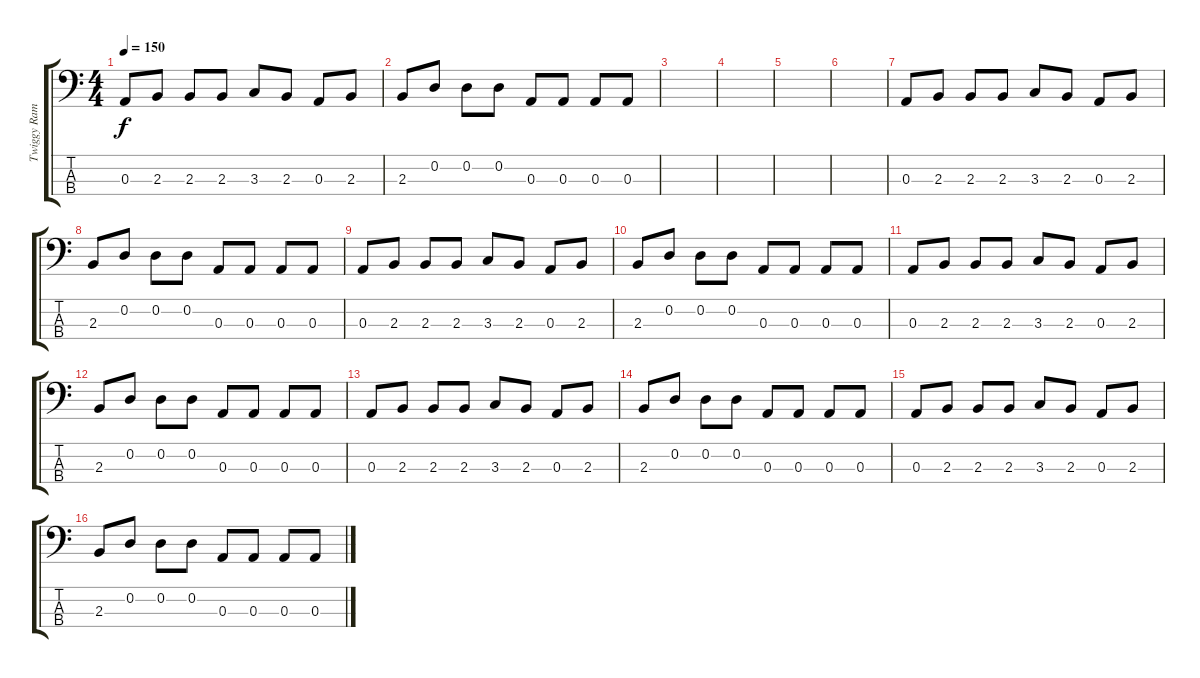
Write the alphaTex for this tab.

\track ("Twiggy Ramirez" "Twiggy Ram") {instrument synthbass2}
\staff {score tabs}
\tuning (G2 D2 A1 E1) {hide}
\ts (4 4)
\tempo 150
\clef f4
\ks c
0.3.8{dy f} 2.3.8 2.3.8 2.3.8 3.3.8 2.3.8 0.3.8 2.3.8 |
2.3.8 0.2.8 0.2.8 0.2.8 0.3.8 0.3.8 0.3.8 0.3.8 |
|
|
|
|
0.3.8 2.3.8 2.3.8 2.3.8 3.3.8 2.3.8 0.3.8 2.3.8 |
2.3.8 0.2.8 0.2.8 0.2.8 0.3.8 0.3.8 0.3.8 0.3.8 |
0.3.8 2.3.8 2.3.8 2.3.8 3.3.8 2.3.8 0.3.8 2.3.8 |
2.3.8 0.2.8 0.2.8 0.2.8 0.3.8 0.3.8 0.3.8 0.3.8 |
0.3.8 2.3.8 2.3.8 2.3.8 3.3.8 2.3.8 0.3.8 2.3.8 |
2.3.8 0.2.8 0.2.8 0.2.8 0.3.8 0.3.8 0.3.8 0.3.8 |
0.3.8 2.3.8 2.3.8 2.3.8 3.3.8 2.3.8 0.3.8 2.3.8 |
2.3.8 0.2.8 0.2.8 0.2.8 0.3.8 0.3.8 0.3.8 0.3.8 |
0.3.8 2.3.8 2.3.8 2.3.8 3.3.8 2.3.8 0.3.8 2.3.8 |
2.3.8 0.2.8 0.2.8 0.2.8 0.3.8 0.3.8 0.3.8 0.3.8
